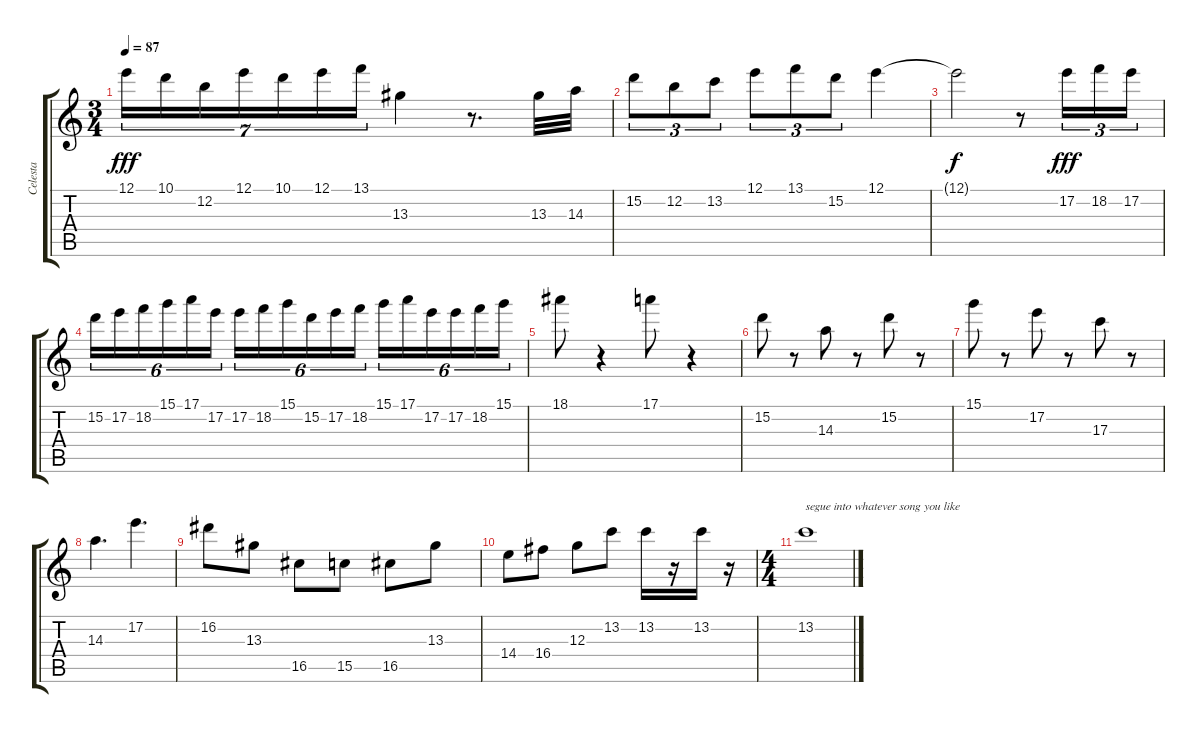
\track ("Celesta" "Celesta") {instrument celesta}
\staff {score tabs}
\tuning (E5 B4 G4 D4 A3 E3) {hide}
\ts (3 4)
\tempo 87
\clef g2
\ks c
12.1.16{tu (7 4) dy fff} 10.1.16{tu (7 4)} 12.2.16{tu (7 4)} 12.1.16{tu (7 4)} 10.1.16{tu (7 4)} 12.1.16{tu (7 4)} 13.1.16{tu (7 4)} 13.3.4 r.8{d} 13.3.32 14.3.32 |
15.2.8{tu (3 2)} 12.2.8{tu (3 2)} 13.2.8{tu (3 2)} 12.1.8{tu (3 2)} 13.1.8{tu (3 2)} 15.2.8{tu (3 2)} 12.1.4 |
12.1{t}.2{dy f} r.8 17.2.16{tu (3 2) dy fff} 18.2.16{tu (3 2)} 17.2.16{tu (3 2)} |
15.2.16{tu (6 4)} 17.2.16{tu (6 4)} 18.2.16{tu (6 4)} 15.1.16{tu (6 4)} 17.1.16{tu (6 4)} 17.2.16{tu (6 4)} 17.2.16{tu (6 4)} 18.2.16{tu (6 4)} 15.1.16{tu (6 4)} 15.2.16{tu (6 4)} 17.2.16{tu (6 4)} 18.2.16{tu (6 4)} 15.1.16{tu (6 4)} 17.1.16{tu (6 4)} 17.2.16{tu (6 4)} 17.2.16{tu (6 4)} 18.2.16{tu (6 4)} 15.1.16{tu (6 4)} |
18.1.8 r.4 17.1.8 r.4 |
15.2.8 r.8 14.3.8 r.8 15.2.8 r.8 |
15.1.8 r.8 17.2.8 r.8 17.3.8 r.8 |
14.3.4{d} 17.2.4{d} |
16.2.8 13.3.8 16.5.8 15.5.8 16.5.8 13.3.8 |
14.4.8 16.4.8 12.3.8 13.2.8 13.2.16 r.16 13.2.16 r.16 |
\ts (4 4)
13.2.1{txt "segue into whatever song you like"}
